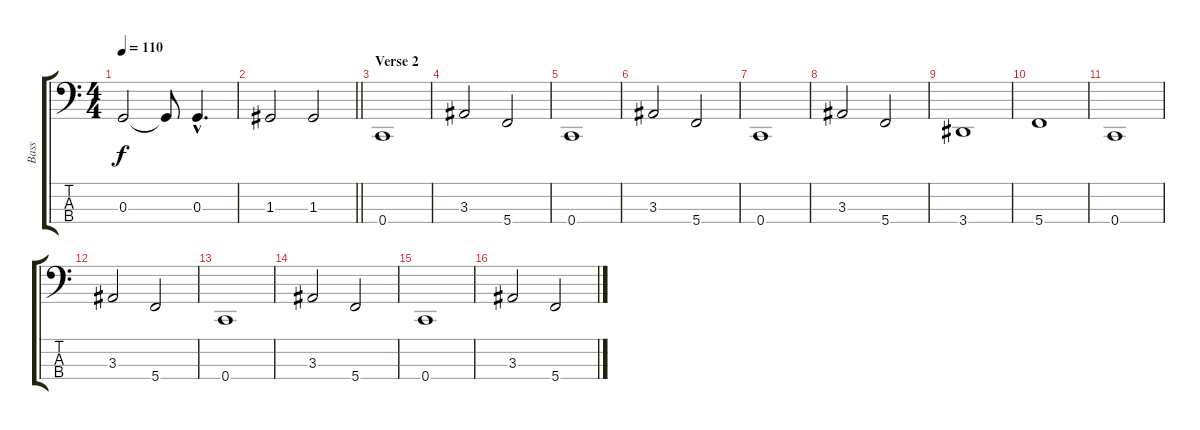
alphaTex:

\track ("Bass" "Bass") {instrument electricbassfinger}
\staff {score tabs}
\tuning (F2 C2 G1 C1) {hide}
\ts (4 4)
\tempo 110
\clef f4
\ks c
0.3.2{dy f} 0.3{t}.8 0.3{hac}.4{d} |
\barLineRight lightlight
1.3.2 1.3.2 |
\section ("" "Verse 2")
0.4.1 |
3.3.2 5.4.2 |
0.4.1 |
3.3.2 5.4.2 |
0.4.1 |
3.3.2 5.4.2 |
3.4.1 |
5.4.1 |
0.4.1 |
3.3.2 5.4.2 |
0.4.1 |
3.3.2 5.4.2 |
0.4.1 |
3.3.2 5.4.2
